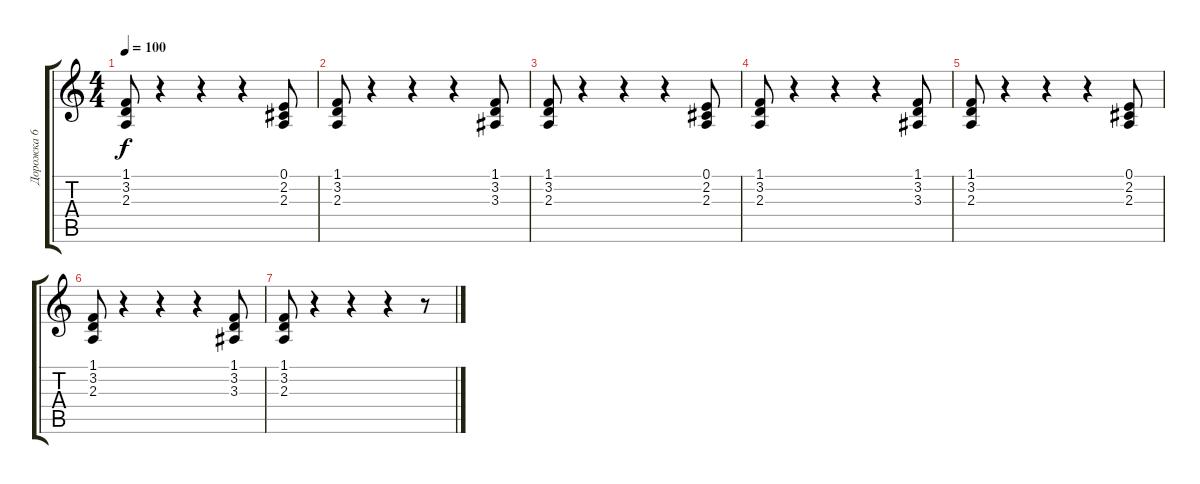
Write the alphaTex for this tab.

\track ("Дорожка 6" "Дорожка 6") {instrument lead2sawtooth}
\staff {score tabs}
\tuning (E4 B3 G3 D3 A2 E2) {hide}
\ts (4 4)
\tempo 100
\clef g2
\ks c
(1.1 3.2 2.3).8{dy f} r.4 r.4 r.4 (0.1 2.2 2.3).8 |
(1.1 3.2 2.3).8 r.4 r.4 r.4 (1.1 3.2 3.3).8 |
(1.1 3.2 2.3).8 r.4 r.4 r.4 (0.1 2.2 2.3).8 |
(1.1 3.2 2.3).8 r.4 r.4 r.4 (1.1 3.2 3.3).8 |
(1.1 3.2 2.3).8 r.4 r.4 r.4 (0.1 2.2 2.3).8 |
(1.1 3.2 2.3).8 r.4 r.4 r.4 (1.1 3.2 3.3).8 |
(1.1 3.2 2.3).8 r.4 r.4 r.4 r.8
